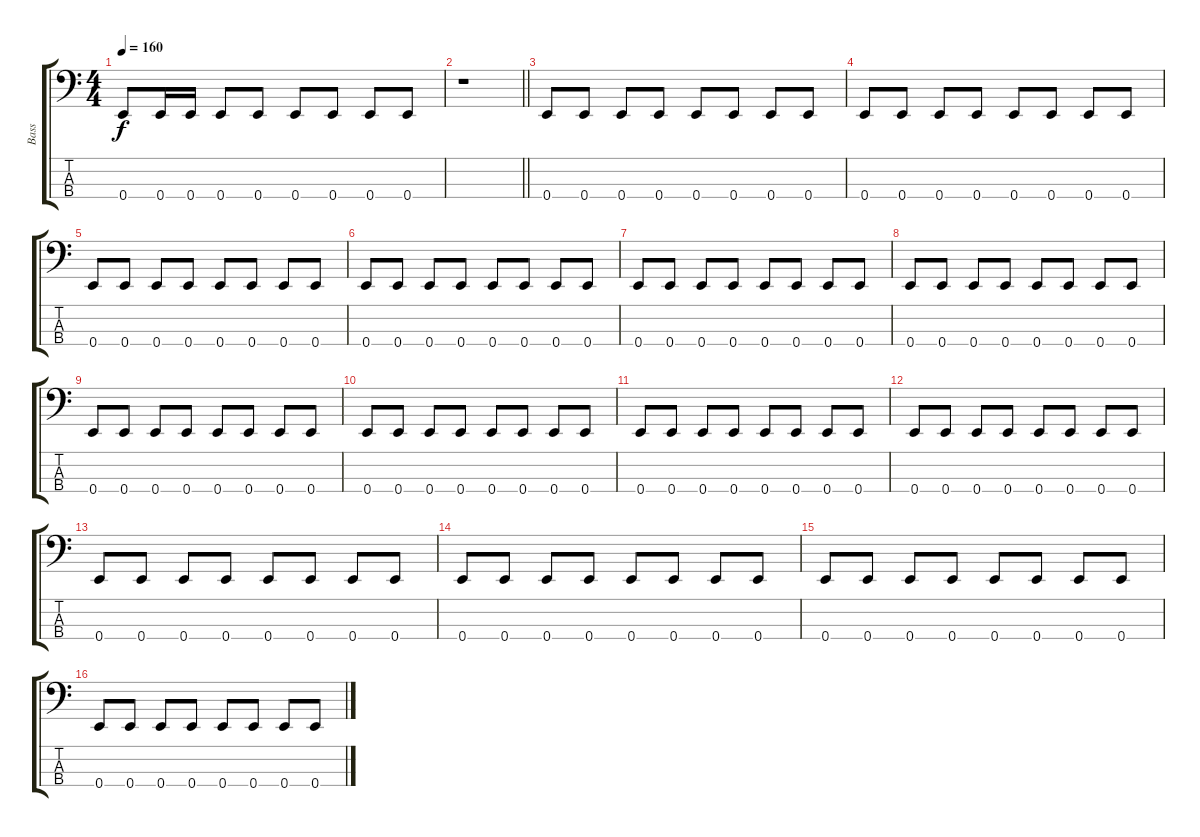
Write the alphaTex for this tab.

\track ("Bass" "Bass") {instrument electricbasspick}
\staff {score tabs}
\tuning (G2 D2 A1 E1) {hide}
\ts (4 4)
\tempo 160
\clef f4
\ks c
0.4.8{dy f} 0.4.16 0.4.16 0.4.8 0.4.8 0.4.8 0.4.8 0.4.8 0.4.8 |
\barLineRight lightlight
r.1 |
0.4.8 0.4.8 0.4.8 0.4.8 0.4.8 0.4.8 0.4.8 0.4.8 |
0.4.8 0.4.8 0.4.8 0.4.8 0.4.8 0.4.8 0.4.8 0.4.8 |
0.4.8 0.4.8 0.4.8 0.4.8 0.4.8 0.4.8 0.4.8 0.4.8 |
0.4.8 0.4.8 0.4.8 0.4.8 0.4.8 0.4.8 0.4.8 0.4.8 |
0.4.8 0.4.8 0.4.8 0.4.8 0.4.8 0.4.8 0.4.8 0.4.8 |
0.4.8 0.4.8 0.4.8 0.4.8 0.4.8 0.4.8 0.4.8 0.4.8 |
0.4.8 0.4.8 0.4.8 0.4.8 0.4.8 0.4.8 0.4.8 0.4.8 |
0.4.8 0.4.8 0.4.8 0.4.8 0.4.8 0.4.8 0.4.8 0.4.8 |
0.4.8 0.4.8 0.4.8 0.4.8 0.4.8 0.4.8 0.4.8 0.4.8 |
0.4.8 0.4.8 0.4.8 0.4.8 0.4.8 0.4.8 0.4.8 0.4.8 |
0.4.8 0.4.8 0.4.8 0.4.8 0.4.8 0.4.8 0.4.8 0.4.8 |
0.4.8 0.4.8 0.4.8 0.4.8 0.4.8 0.4.8 0.4.8 0.4.8 |
0.4.8 0.4.8 0.4.8 0.4.8 0.4.8 0.4.8 0.4.8 0.4.8 |
0.4.8 0.4.8 0.4.8 0.4.8 0.4.8 0.4.8 0.4.8 0.4.8
